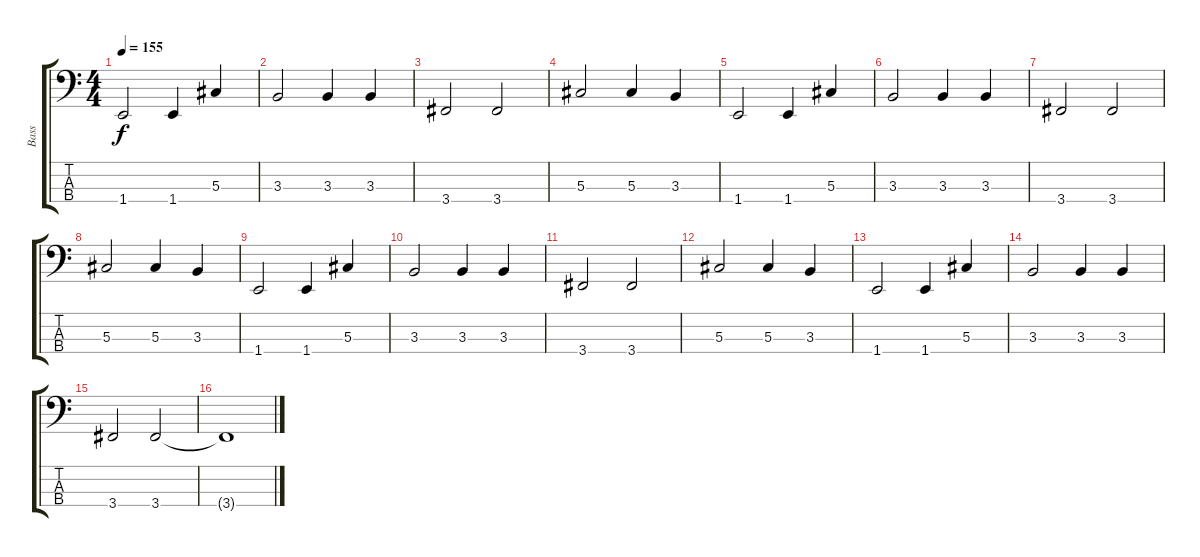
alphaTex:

\track ("Bass" "Bass") {instrument electricbassfinger}
\staff {score tabs}
\tuning (Gb2 Db2 Ab1 Eb1) {hide}
\ts (4 4)
\tempo 155
\clef f4
\ks c
1.4.2{dy f} 1.4.4 5.3.4 |
3.3.2 3.3.4 3.3.4 |
3.4.2 3.4.2 |
5.3.2 5.3.4 3.3.4 |
1.4.2 1.4.4 5.3.4 |
3.3.2 3.3.4 3.3.4 |
3.4.2 3.4.2 |
5.3.2 5.3.4 3.3.4 |
1.4.2 1.4.4 5.3.4 |
3.3.2 3.3.4 3.3.4 |
3.4.2 3.4.2 |
5.3.2 5.3.4 3.3.4 |
1.4.2 1.4.4 5.3.4 |
3.3.2 3.3.4 3.3.4 |
3.4.2 3.4.2 |
3.4{t}.1
